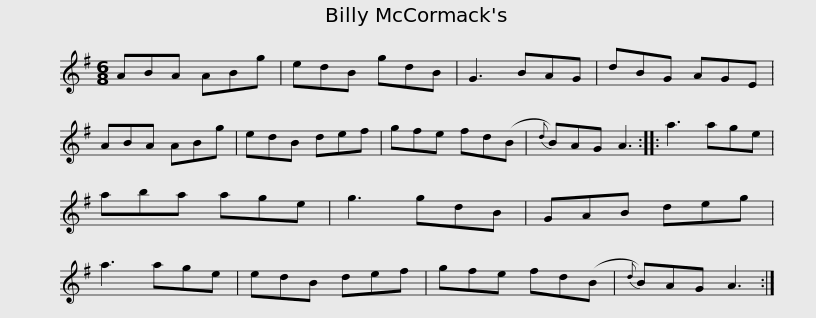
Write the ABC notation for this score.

X:1
L:1/8
M:6/8
I:linebreak $
K:G
V:1 treble
V:1
 ABA ABg | edB gdB | G3 BAG | dBG AGE | ABA ABg | %5
 edB def | gfe fd(B |${d} B)AG A3 :: a3 age | aba age | %10
 g3 gdB | GAB deg | a3 age | edB def |$ gfe fd(B | %15
{d} B)AG A3 :| %16
